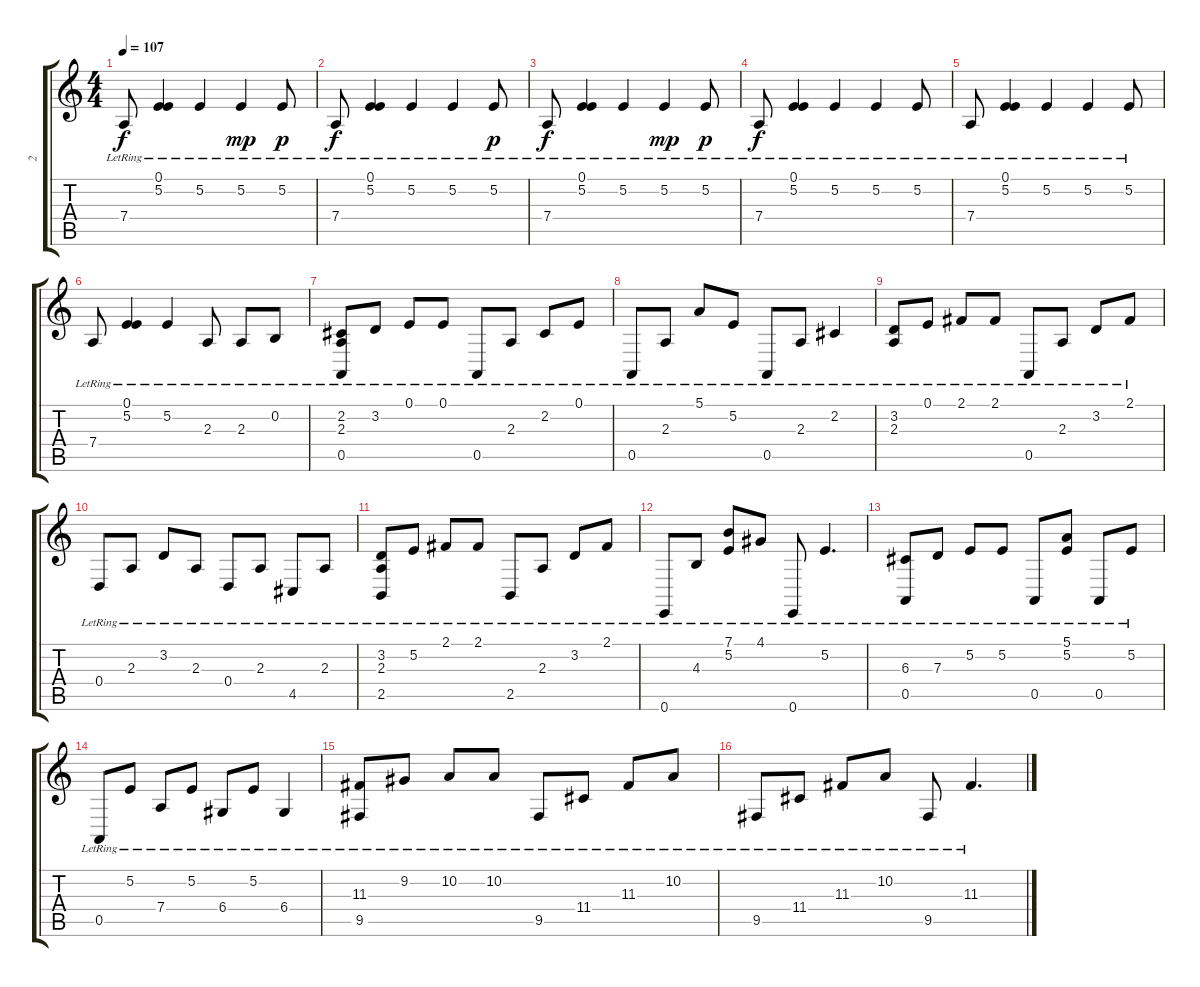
\track ("2" "2") {instrument acousticgrandpiano}
\staff {score tabs}
\tuning (E4 B3 G3 D3 A2 E2) {hide}
\ts (4 4)
\tempo 107
\clef g2
\ks c
7.4{lr}.8{dy f} (0.1{lr} 5.2{lr}).4 5.2{lr}.4 5.2{lr}.4{dy mp} 5.2{lr}.8{dy p} |
7.4{lr}.8{dy f} (0.1{lr} 5.2{lr}).4 5.2{lr}.4 5.2{lr}.4 5.2{lr}.8{dy p} |
7.4{lr}.8{dy f} (0.1{lr} 5.2{lr}).4 5.2{lr}.4 5.2{lr}.4{dy mp} 5.2{lr}.8{dy p} |
7.4{lr}.8{dy f} (0.1{lr} 5.2{lr}).4 5.2{lr}.4 5.2{lr}.4 5.2{lr}.8 |
7.4{lr}.8 (0.1{lr} 5.2{lr}).4 5.2{lr}.4 5.2{lr}.4 5.2{lr}.8 |
7.4{lr}.8 (0.1{lr} 5.2{lr}).4 5.2{lr}.4 2.3{lr}.8 2.3{lr}.8 0.2{lr}.8 |
(2.2{lr} 2.3{lr} 0.5{lr}).8 3.2{lr}.8 0.1{lr}.8 0.1{lr}.8 0.5{lr}.8 2.3{lr}.8 2.2{lr}.8 0.1{lr}.8 |
0.5{lr}.8 2.3{lr}.8 5.1{lr}.8 5.2{lr}.8 0.5{lr}.8 2.3{lr}.8 2.2{lr}.4 |
(3.2{lr} 2.3{lr}).8 0.1{lr}.8 2.1{lr}.8 2.1{lr}.8 0.5{lr}.8 2.3{lr}.8 3.2{lr}.8 2.1{lr}.8 |
0.4{lr}.8 2.3{lr}.8 3.2{lr}.8 2.3{lr}.8 0.4{lr}.8 2.3{lr}.8 4.5{lr}.8 2.3{lr}.8 |
(3.2{lr} 2.3{lr} 2.5{lr}).8 5.2{lr}.8 2.1{lr}.8 2.1{lr}.8 2.5{lr}.8 2.3{lr}.8 3.2{lr}.8 2.1{lr}.8 |
0.6{lr}.8 4.3{lr}.8 (7.1{lr} 5.2{lr}).8 4.1{lr}.8 0.6{lr}.8 5.2{lr}.4{d} |
(6.3{lr} 0.5{lr}).8 7.3{lr}.8 5.2{lr}.8 5.2{lr}.8 0.5{lr}.8 (5.1{lr} 5.2{lr}).8 0.5{lr}.8 5.2{lr}.8 |
0.5{lr}.8 5.2{lr}.8 7.4{lr}.8 5.2{lr}.8 6.4{lr}.8 5.2{lr}.8 6.4{lr}.4 |
(11.3{lr} 9.5{lr}).8 9.2{lr}.8 10.2{lr}.8 10.2{lr}.8 9.5{lr}.8 11.4{lr}.8 11.3{lr}.8 10.2{lr}.8 |
9.5{lr}.8 11.4{lr}.8 11.3{lr}.8 10.2{lr}.8 9.5{lr}.8 11.3{lr}.4{d}
